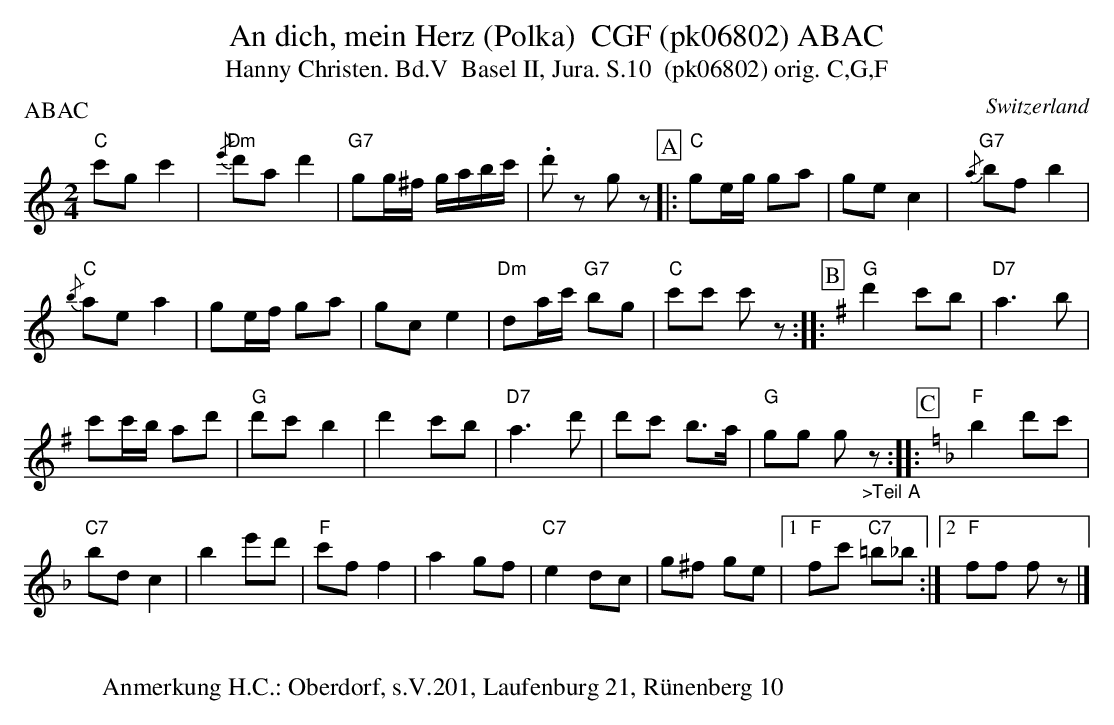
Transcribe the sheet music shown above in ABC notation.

X:1
T:An dich, mein Herz (Polka)  CGF (pk06802) ABAC
T:Hanny Christen. Bd.V  Basel II, Jura. S.10  (pk06802) orig. C,G,F
P:ABAC
M:2/4
L:1/8
O:Switzerland
K:C major
"C"c'g c'2 | "Dm"{/e'}d'a d'2 | "G7"gg/^f/ g/a/b/c'/ | .d'z gz [P:A] |: "C"ge/g/ ga | gec2 | {/a}"G7"bf b2 |
{/b}"C"ae a2 | ge/f/ ga | gce2 | "Dm"da/c'/ "G7"bg | "C"c'c' c'z  :: [P:B]  [K:G] "G"d'2 c'b | "D7"a3b |
c'c'/b/ ad' | "G"d'c' b2 | d'2c'b | "D7"a3d' | d'c' b>a | "G"gg g"_>Teil A"z :: [P:C]  [K:F] "F"b2 d'c' |
"C7"bdc2 | b2 e'd' | "F"c'f f2 | a2 gf | "C7"e2dc | g^f ge |1 "F"fc' "C7"=b_b :|2 "F"ff f z |]
W:
W:Anmerkung H.C.: Oberdorf, s.V.201, Laufenburg 21, Rünenberg 10
